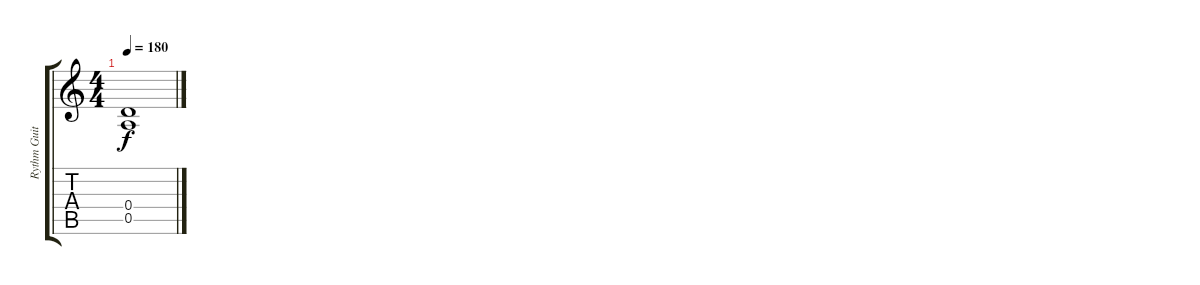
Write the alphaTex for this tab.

\track ("Rythm Guitar" "Rythm Guit") {instrument distortionguitar}
\staff {score tabs}
\tuning (E4 B3 G3 D3 A2 E2) {hide}
\ts (4 4)
\tempo 180
\clef g2
\ks c
(0.4{t} 0.5{t}).1{dy f}
